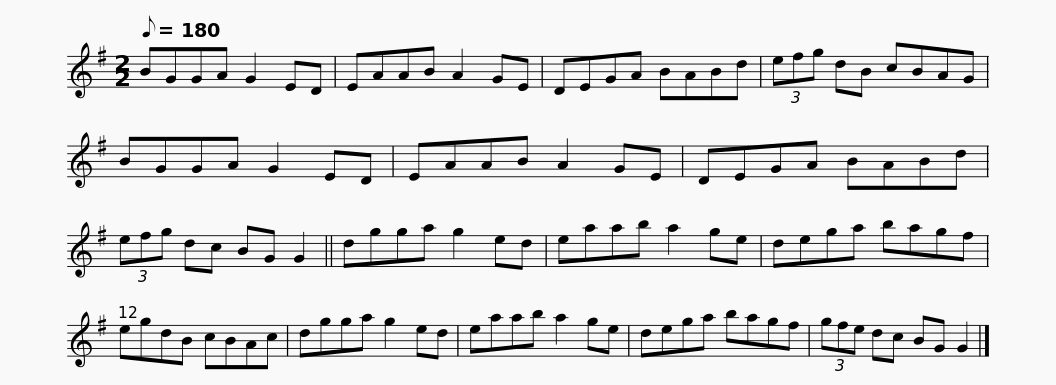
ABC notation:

X:1
L:1/8
Q:1/8=180
M:2/2
I:linebreak $
K:G
V:1 treble
V:1
 BGGA G2 ED | EAAB A2 GE | DEGA BABd | (3efg dB cBAG | BGGA G2 ED | %5
 EAAB A2 GE |$ DEGA BABd | (3efg dc BG G2 || dgga g2 ed | eaab a2 ge | %10
 dega bagf |$ egdB cBAc | dgga g2 ed | eaab a2 ge | dega bagf | %15
 (3gfe dc BG G2 |] %16
